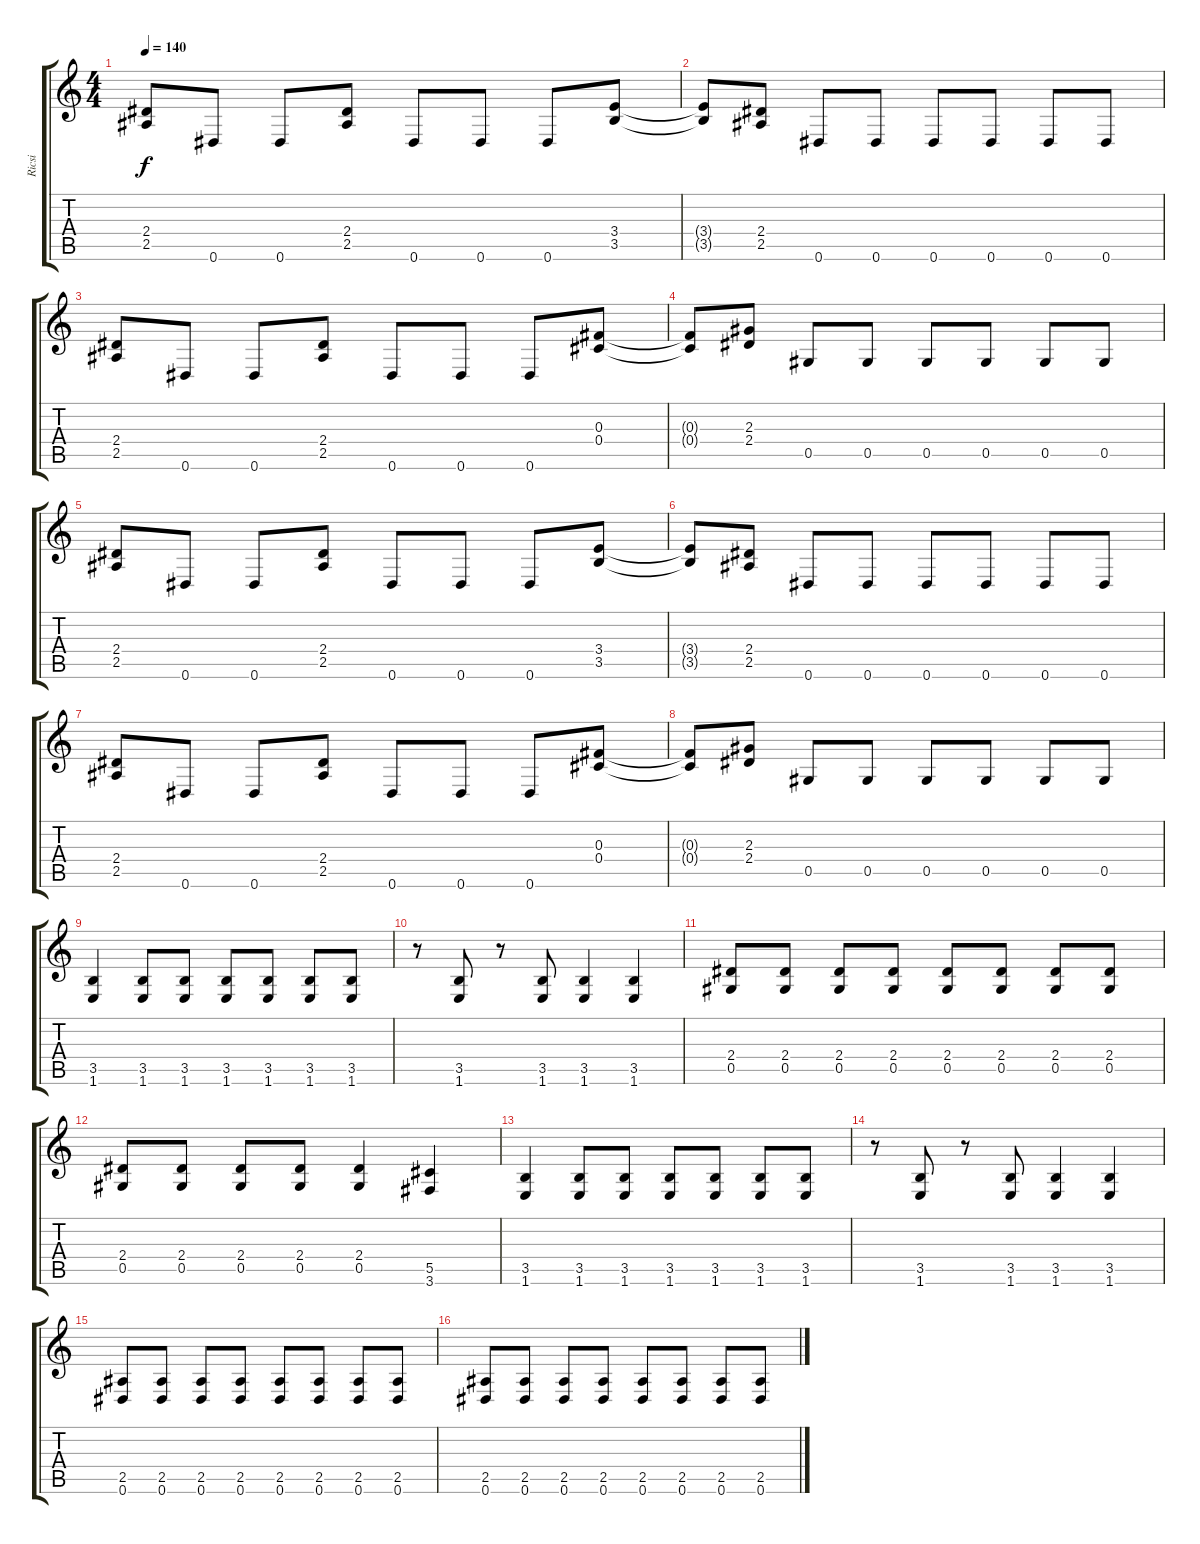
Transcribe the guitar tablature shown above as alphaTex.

\track ("Ricsi" "Ricsi") {instrument distortionguitar}
\staff {score tabs}
\tuning (Eb4 Bb3 Gb3 Db3 Ab2 Eb2) {hide}
\ts (4 4)
\tempo 140
\clef g2
\ks c
(2.4 2.5).8{dy f} 0.6.8 0.6.8 (2.4 2.5).8 0.6.8 0.6.8 0.6.8 (3.4 3.5).8 |
(3.4{t} 3.5{t}).8 (2.4 2.5).8 0.6.8 0.6.8 0.6.8 0.6.8 0.6.8 0.6.8 |
(2.4 2.5).8 0.6.8 0.6.8 (2.4 2.5).8 0.6.8 0.6.8 0.6.8 (0.3 0.4).8 |
(0.3{t} 0.4{t}).8 (2.3 2.4).8 0.5.8 0.5.8 0.5.8 0.5.8 0.5.8 0.5.8 |
(2.4 2.5).8 0.6.8 0.6.8 (2.4 2.5).8 0.6.8 0.6.8 0.6.8 (3.4 3.5).8 |
(3.4{t} 3.5{t}).8 (2.4 2.5).8 0.6.8 0.6.8 0.6.8 0.6.8 0.6.8 0.6.8 |
(2.4 2.5).8 0.6.8 0.6.8 (2.4 2.5).8 0.6.8 0.6.8 0.6.8 (0.3 0.4).8 |
(0.3{t} 0.4{t}).8 (2.3 2.4).8 0.5.8 0.5.8 0.5.8 0.5.8 0.5.8 0.5.8 |
(3.5 1.6).4 (3.5 1.6).8 (3.5 1.6).8 (3.5 1.6).8 (3.5 1.6).8 (3.5 1.6).8 (3.5 1.6).8 |
r.8 (3.5 1.6).8 r.8 (3.5 1.6).8 (3.5 1.6).4 (3.5 1.6).4 |
(2.4 0.5).8 (2.4 0.5).8 (2.4 0.5).8 (2.4 0.5).8 (2.4 0.5).8 (2.4 0.5).8 (2.4 0.5).8 (2.4 0.5).8 |
(2.4 0.5).8 (2.4 0.5).8 (2.4 0.5).8 (2.4 0.5).8 (2.4 0.5).4 (5.5 3.6).4 |
(3.5 1.6).4 (3.5 1.6).8 (3.5 1.6).8 (3.5 1.6).8 (3.5 1.6).8 (3.5 1.6).8 (3.5 1.6).8 |
r.8 (3.5 1.6).8 r.8 (3.5 1.6).8 (3.5 1.6).4 (3.5 1.6).4 |
(2.5 0.6).8 (2.5 0.6).8 (2.5 0.6).8 (2.5 0.6).8 (2.5 0.6).8 (2.5 0.6).8 (2.5 0.6).8 (2.5 0.6).8 |
(2.5 0.6).8 (2.5 0.6).8 (2.5 0.6).8 (2.5 0.6).8 (2.5 0.6).8 (2.5 0.6).8 (2.5 0.6).8 (2.5 0.6).8
